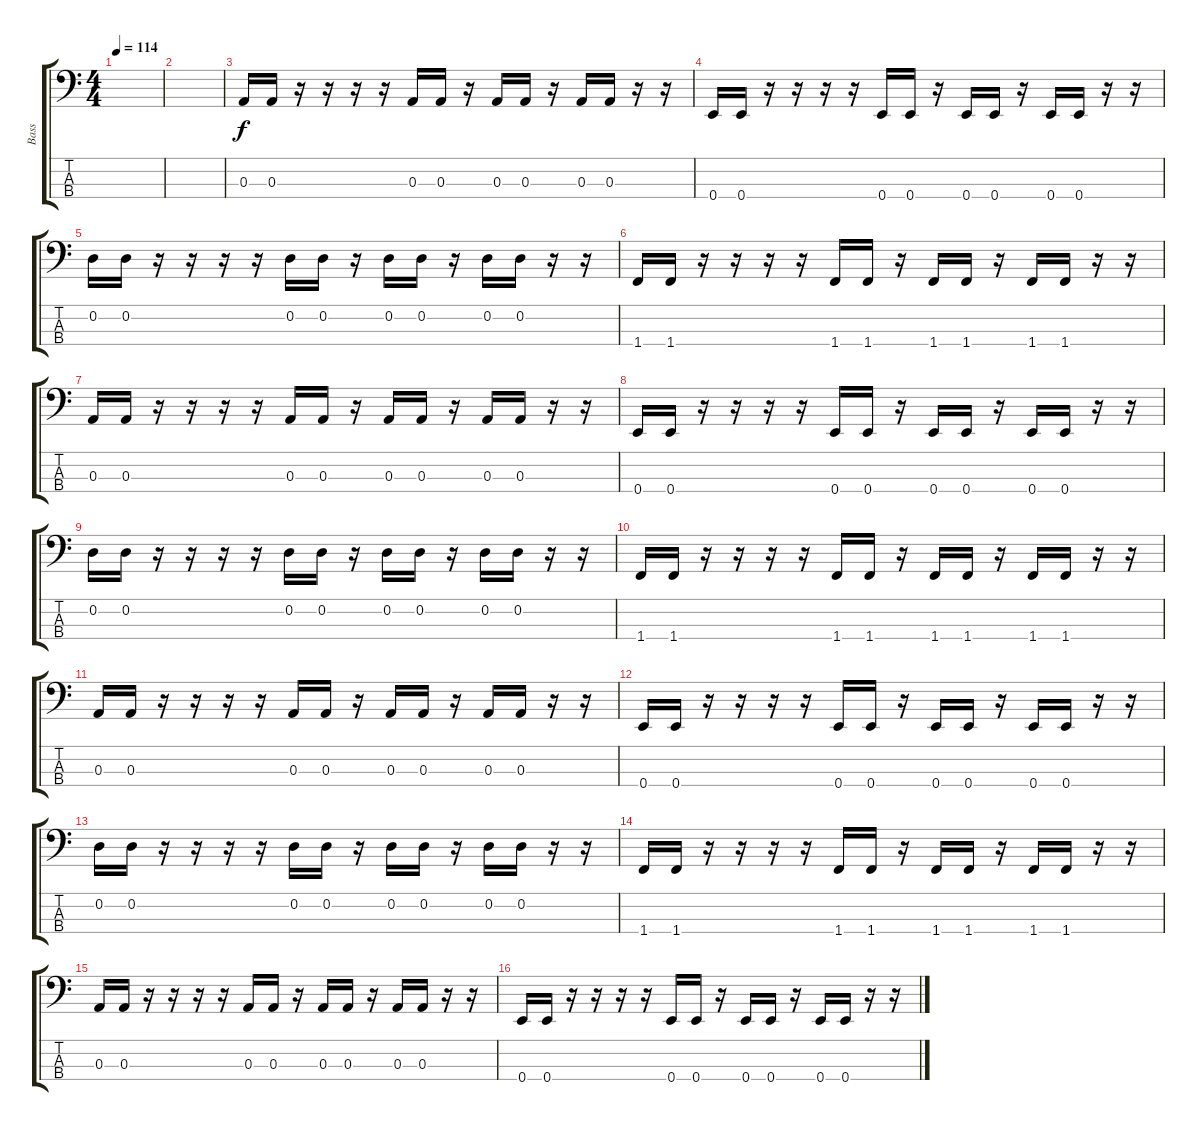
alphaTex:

\track ("Bass" "Bass") {instrument electricbasspick}
\staff {score tabs}
\tuning (G2 D2 A1 E1) {hide}
\ts (4 4)
\tempo 114
\clef f4
\ks c
|
|
0.3.16 0.3.16 r.16 r.16 r.16 r.16 0.3.16 0.3.16 r.16 0.3.16 0.3.16 r.16 0.3.16 0.3.16 r.16 r.16 |
0.4.16 0.4.16 r.16 r.16 r.16 r.16 0.4.16 0.4.16 r.16 0.4.16 0.4.16 r.16 0.4.16 0.4.16 r.16 r.16 |
0.2.16 0.2.16 r.16 r.16 r.16 r.16 0.2.16 0.2.16 r.16 0.2.16 0.2.16 r.16 0.2.16 0.2.16 r.16 r.16 |
1.4.16 1.4.16 r.16 r.16 r.16 r.16 1.4.16 1.4.16 r.16 1.4.16 1.4.16 r.16 1.4.16 1.4.16 r.16 r.16 |
0.3.16 0.3.16 r.16 r.16 r.16 r.16 0.3.16 0.3.16 r.16 0.3.16 0.3.16 r.16 0.3.16 0.3.16 r.16 r.16 |
0.4.16 0.4.16 r.16 r.16 r.16 r.16 0.4.16 0.4.16 r.16 0.4.16 0.4.16 r.16 0.4.16 0.4.16 r.16 r.16 |
0.2.16 0.2.16 r.16 r.16 r.16 r.16 0.2.16 0.2.16 r.16 0.2.16 0.2.16 r.16 0.2.16 0.2.16 r.16 r.16 |
1.4.16 1.4.16 r.16 r.16 r.16 r.16 1.4.16 1.4.16 r.16 1.4.16 1.4.16 r.16 1.4.16 1.4.16 r.16 r.16 |
0.3.16 0.3.16 r.16 r.16 r.16 r.16 0.3.16 0.3.16 r.16 0.3.16 0.3.16 r.16 0.3.16 0.3.16 r.16 r.16 |
0.4.16 0.4.16 r.16 r.16 r.16 r.16 0.4.16 0.4.16 r.16 0.4.16 0.4.16 r.16 0.4.16 0.4.16 r.16 r.16 |
0.2.16 0.2.16 r.16 r.16 r.16 r.16 0.2.16 0.2.16 r.16 0.2.16 0.2.16 r.16 0.2.16 0.2.16 r.16 r.16 |
1.4.16 1.4.16 r.16 r.16 r.16 r.16 1.4.16 1.4.16 r.16 1.4.16 1.4.16 r.16 1.4.16 1.4.16 r.16 r.16 |
0.3.16 0.3.16 r.16 r.16 r.16 r.16 0.3.16 0.3.16 r.16 0.3.16 0.3.16 r.16 0.3.16 0.3.16 r.16 r.16 |
0.4.16 0.4.16 r.16 r.16 r.16 r.16 0.4.16 0.4.16 r.16 0.4.16 0.4.16 r.16 0.4.16 0.4.16 r.16 r.16
